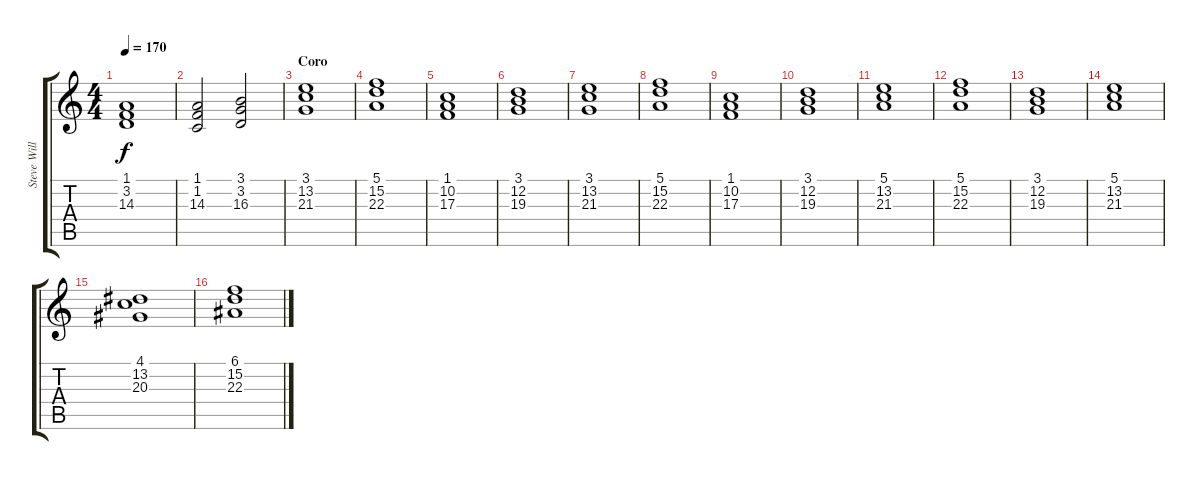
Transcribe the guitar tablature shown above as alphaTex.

\track ("Steve Williams Coros" "Steve Will") {instrument choiraahs}
\staff {score tabs}
\tuning (E4 B3 G3 D3 A2 E2) {hide}
\ts (4 4)
\tempo 170
\clef g2
\ks c
(1.1 3.2 14.3).1{dy f} |
(1.1 1.2 14.3).2 (3.1 3.2 16.3).2 |
\section ("" "Coro")
(3.1 13.2 21.3).1 |
(5.1 15.2 22.3).1 |
(1.1 10.2 17.3).1 |
(3.1 12.2 19.3).1 |
(3.1 13.2 21.3).1 |
(5.1 15.2 22.3).1 |
(1.1 10.2 17.3).1 |
(3.1 12.2 19.3).1 |
(5.1 13.2 21.3).1 |
(5.1 15.2 22.3).1 |
(3.1 12.2 19.3).1 |
(5.1 13.2 21.3).1 |
(4.1 13.2 20.3).1 |
(6.1 15.2 22.3).1
